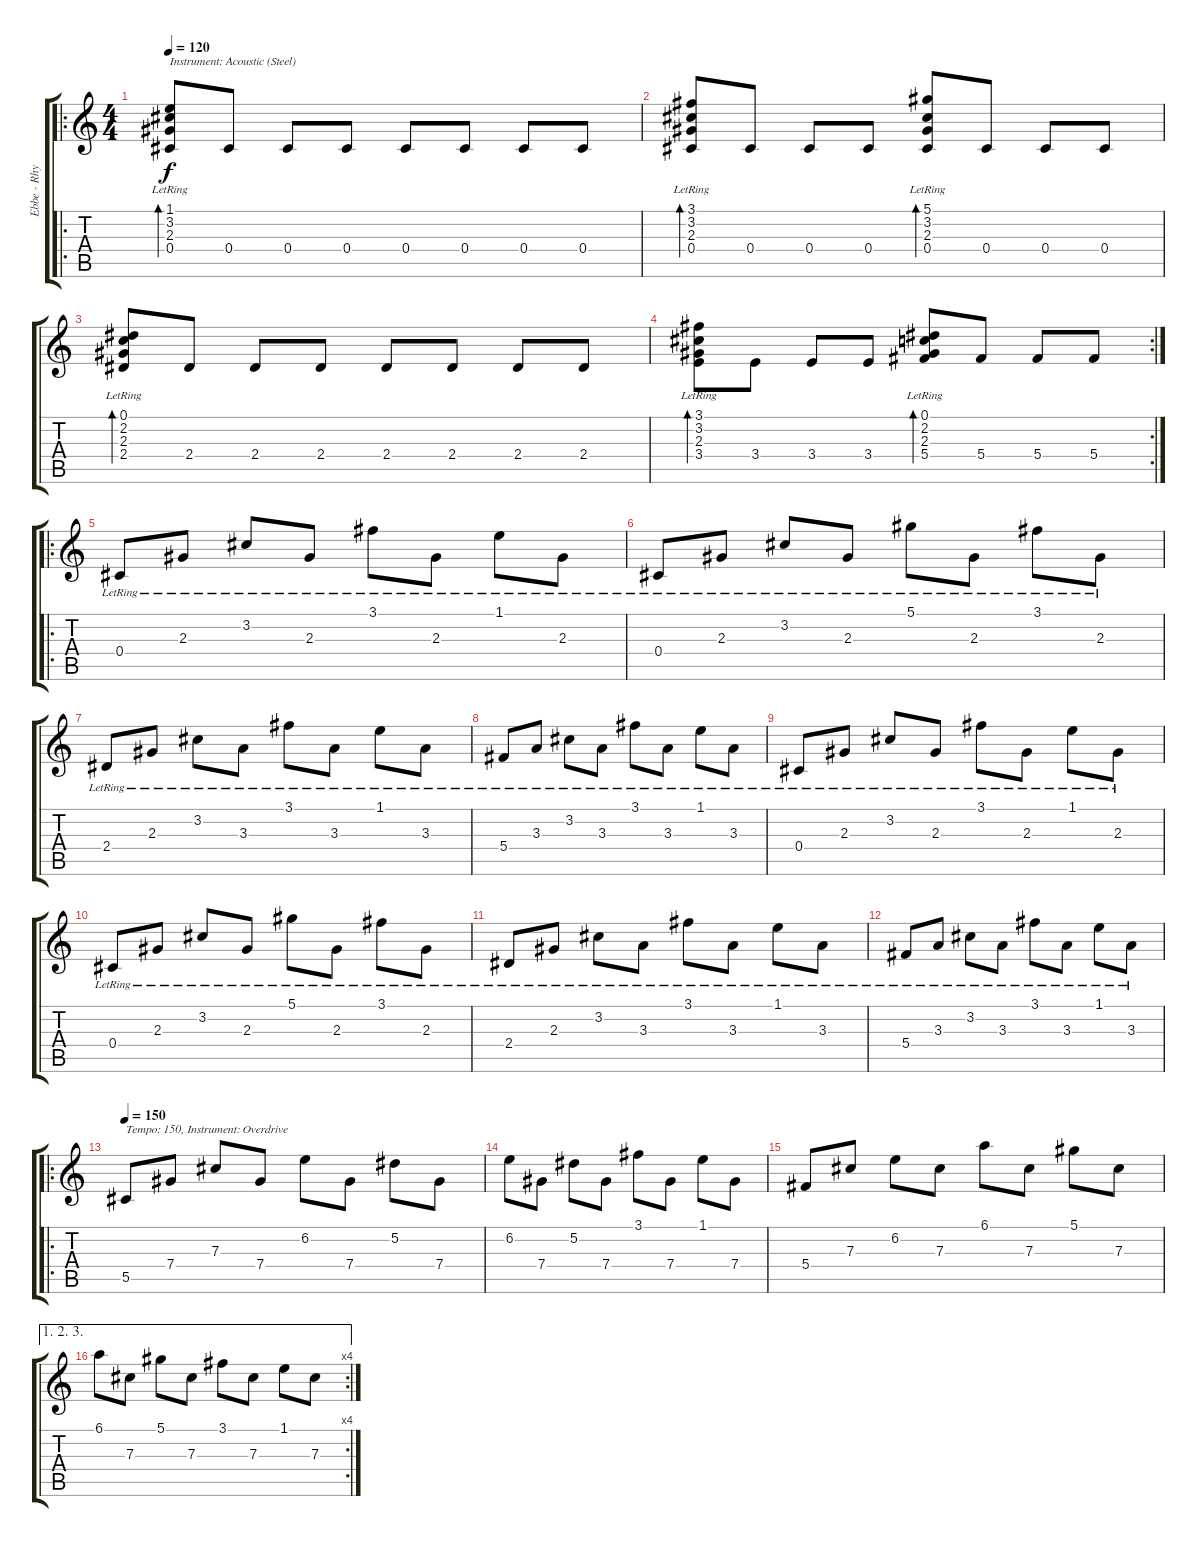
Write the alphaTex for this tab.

\track ("Ebbe - Rhytm/Lead" "Ebbe - Rhy") {instrument overdrivenguitar}
\staff {score tabs}
\tuning (Eb4 Bb3 Gb3 Db3 Ab2 Eb2) {hide}
\ro
\ts (4 4)
\tempo 120
\clef g2
\ks c
(1.1{lr} 3.2{lr} 2.3{lr} 0.4).8{bd 60 txt "Instrument: Acoustic (Steel)" dy f instrument acousticguitarsteel} 0.4.8 0.4.8 0.4.8 0.4.8 0.4.8 0.4.8 0.4.8 |
(3.1{lr} 3.2{lr} 2.3{lr} 0.4).8{bd 60} 0.4.8 0.4.8 0.4.8 (5.1{lr} 3.2{lr} 2.3{lr} 0.4).8{bd 30} 0.4.8 0.4.8 0.4.8 |
(0.1{lr} 2.2{lr} 2.3{lr} 2.4).8{bd 120} 2.4.8 2.4.8 2.4.8 2.4.8 2.4.8 2.4.8 2.4.8 |
\rc 2
(3.1{lr} 3.2{lr} 2.3{lr} 3.4).8{bd 60} 3.4.8 3.4.8 3.4.8 (0.1{lr} 2.2{lr} 2.3{lr} 5.4).8{bd 120} 5.4.8 5.4.8 5.4.8 |
\ro
0.4{lr}.8 2.3{lr}.8 3.2{lr}.8 2.3{lr}.8 3.1{lr}.8 2.3{lr}.8 1.1{lr}.8 2.3{lr}.8 |
0.4{lr}.8 2.3{lr}.8 3.2{lr}.8 2.3{lr}.8 5.1{lr}.8 2.3{lr}.8 3.1{lr}.8 2.3{lr}.8 |
2.4{lr}.8 2.3{lr}.8 3.2{lr}.8 3.3{lr}.8 3.1{lr}.8 3.3{lr}.8 1.1{lr}.8 3.3{lr}.8 |
5.4{lr}.8 3.3{lr}.8 3.2{lr}.8 3.3{lr}.8 3.1{lr}.8 3.3{lr}.8 1.1{lr}.8 3.3{lr}.8 |
0.4{lr}.8 2.3{lr}.8 3.2{lr}.8 2.3{lr}.8 3.1{lr}.8 2.3{lr}.8 1.1{lr}.8 2.3{lr}.8 |
0.4{lr}.8 2.3{lr}.8 3.2{lr}.8 2.3{lr}.8 5.1{lr}.8 2.3{lr}.8 3.1{lr}.8 2.3{lr}.8 |
2.4{lr}.8 2.3{lr}.8 3.2{lr}.8 3.3{lr}.8 3.1{lr}.8 3.3{lr}.8 1.1{lr}.8 3.3{lr}.8 |
5.4{lr}.8 3.3{lr}.8 3.2{lr}.8 3.3{lr}.8 3.1{lr}.8 3.3{lr}.8 1.1{lr}.8 3.3{lr}.8 |
\ro
\tempo 150
5.5.8{txt "Tempo: 150, Instrument: Overdrive" instrument overdrivenguitar} 7.4.8 7.3.8 7.4.8 6.2.8 7.4.8 5.2.8 7.4.8 |
6.2.8 7.4.8 5.2.8 7.4.8 3.1.8 7.4.8 1.1.8 7.4.8 |
5.4.8 7.3.8 6.2.8 7.3.8 6.1.8 7.3.8 5.1.8 7.3.8 |
\ae (1 2 3)
\rc 4
6.1.8 7.3.8 5.1.8 7.3.8 3.1.8 7.3.8 1.1.8 7.3.8
